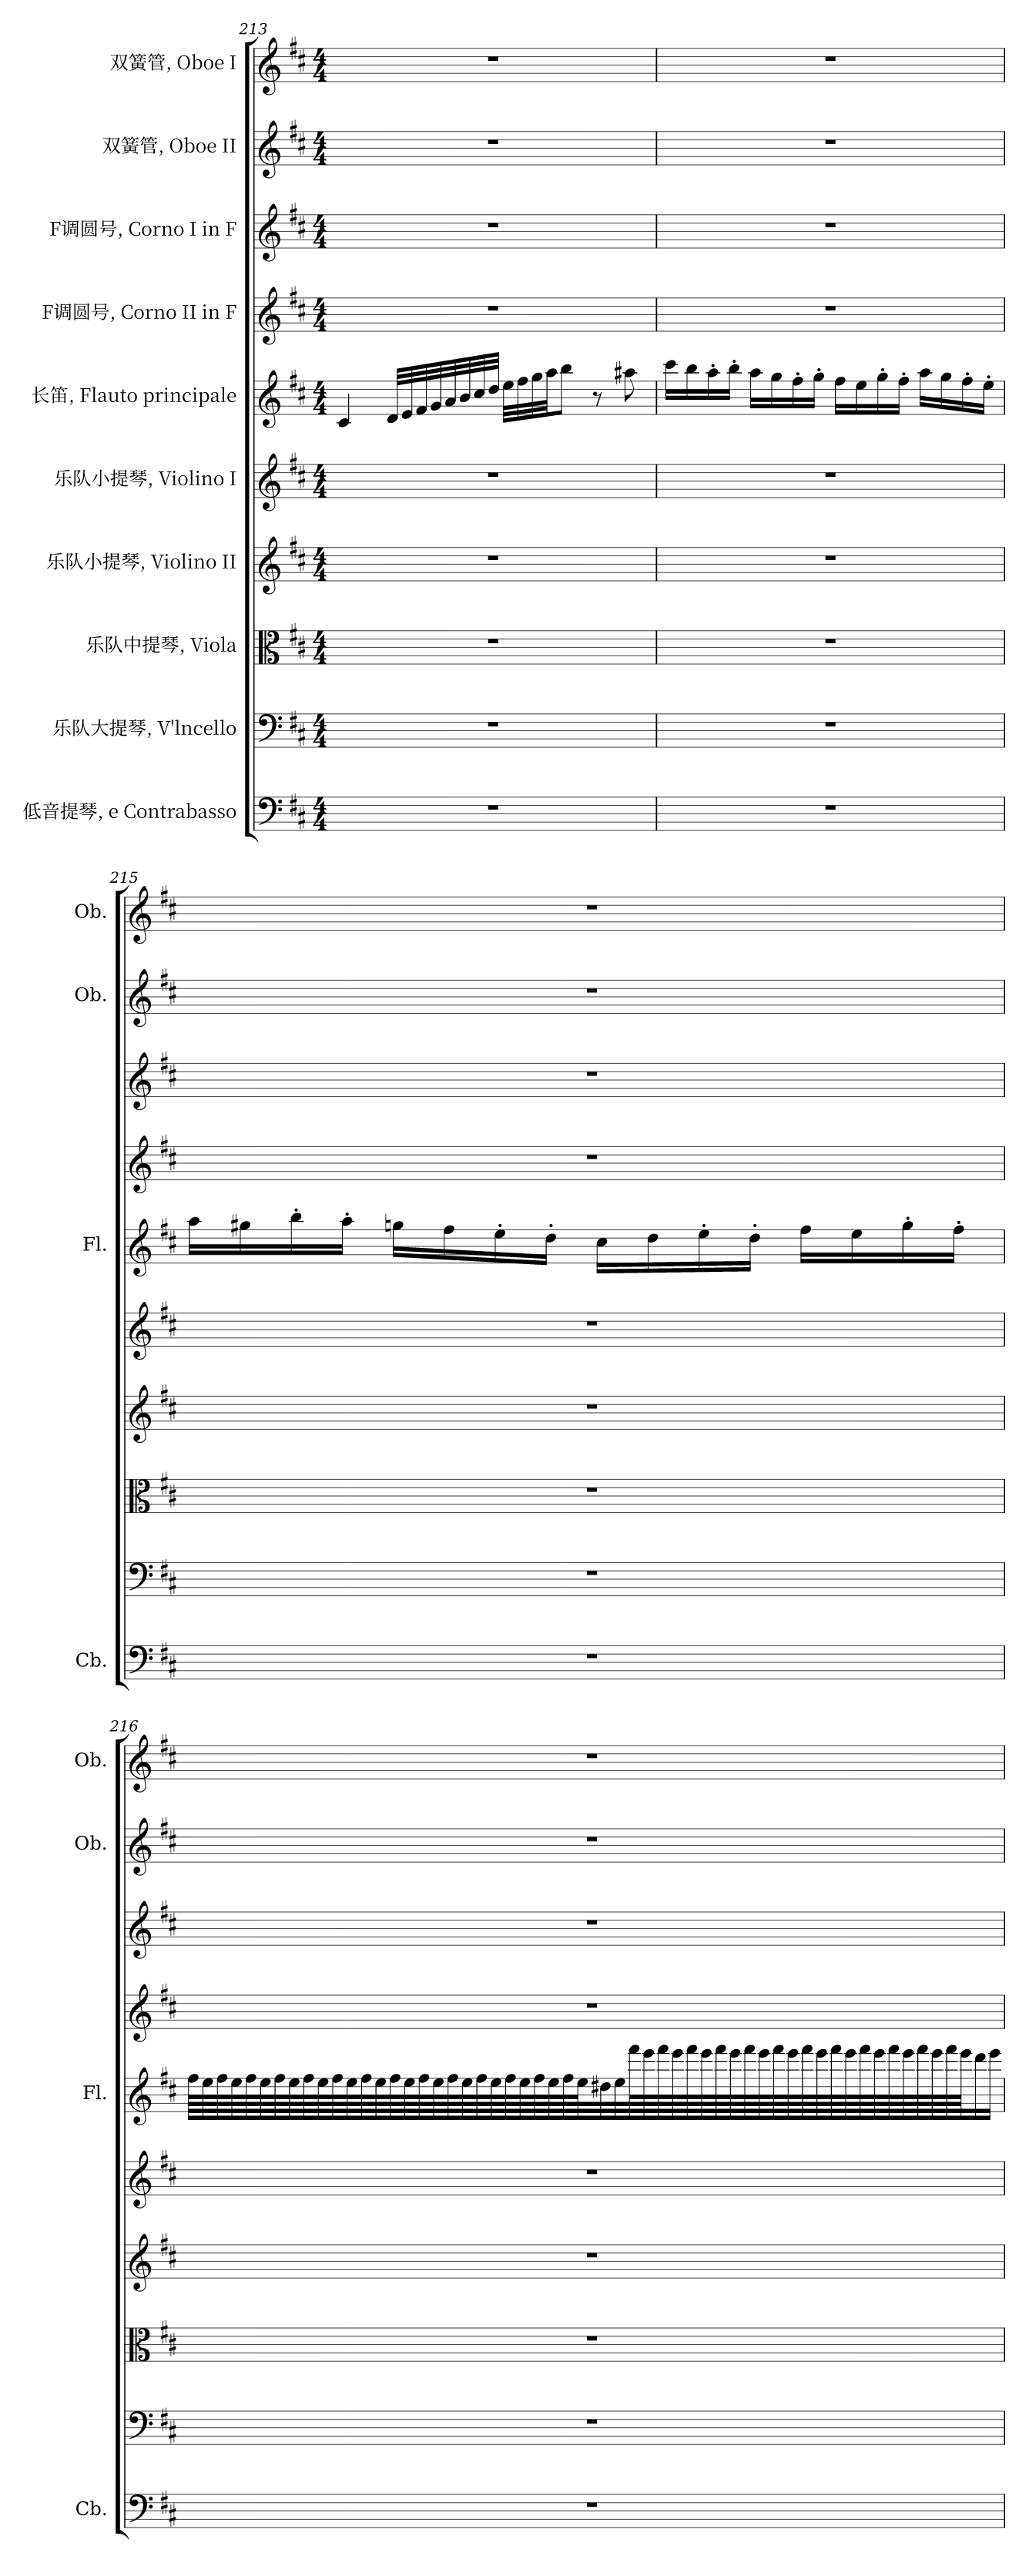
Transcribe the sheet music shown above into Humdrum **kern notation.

**kern	**kern	**kern	**kern	**kern	**kern	**kern	**kern	**kern	**kern
*part10	*part9	*part8	*part7	*part6	*part5	*part4	*part3	*part2	*part1
*staff10	*staff9	*staff8	*staff7	*staff6	*staff5	*staff4	*staff3	*staff2	*staff1
*I"低音提琴, e Contrabasso	*I"乐队大提琴, V'lncello	*I"乐队中提琴, Viola	*I"乐队小提琴, Violino II	*I"乐队小提琴, Violino I	*I"长笛, Flauto principale	*I"F调圆号, Corno II in F	*I"F调圆号, Corno I in F	*I"双簧管, Oboe II	*I"双簧管, Oboe I
*I'Cb.	*	*	*	*	*I'Fl.	*	*	*I'Ob.	*I'Ob.
!!LO:PB:g=z
*clefF4	*clefF4	*clefC3	*clefG2	*clefG2	*clefG2	*clefG2	*clefG2	*clefG2	*clefG2
*ITrd7c12	*	*	*	*	*	*ITrd4c7	*ITrd4c7	*	*
*k[f#c#]	*k[f#c#]	*k[f#c#]	*k[f#c#]	*k[f#c#]	*k[f#c#]	*k[f#]	*k[f#]	*k[f#c#]	*k[f#c#]
*M4/4	*M4/4	*M4/4	*M4/4	*M4/4	*M4/4	*M4/4	*M4/4	*M4/4	*M4/4
*MM60	*MM60	*MM60	*MM60	*MM60	*MM60	*MM60	*MM60	*MM60	*MM60
=213	=213	=213	=213	=213	=213	=213	=213	=213	=213
1r	1r	1r	1r	1r	4c#/	1r	1r	1r	1r
.	.	.	.	.	32d/LLL	.	.	.	.
.	.	.	.	.	32e/	.	.	.	.
.	.	.	.	.	32f#/	.	.	.	.
.	.	.	.	.	32g/	.	.	.	.
.	.	.	.	.	32a/	.	.	.	.
.	.	.	.	.	32b/	.	.	.	.
.	.	.	.	.	32cc#/	.	.	.	.
.	.	.	.	.	32dd/JJJ	.	.	.	.
.	.	.	.	.	32ee\LLL	.	.	.	.
.	.	.	.	.	32ff#\	.	.	.	.
.	.	.	.	.	32gg\	.	.	.	.
.	.	.	.	.	32aa\JJ	.	.	.	.
.	.	.	.	.	8bb\J	.	.	.	.
.	.	.	.	.	8r	.	.	.	.
.	.	.	.	.	8aa#X\	.	.	.	.
=214	=214	=214	=214	=214	=214	=214	=214	=214	=214
*	*	*	*	*	*	*	*	*	*MM120
1r	1r	1r	1r	1r	16ccc#\LL	1r	1r	1r	1r
.	.	.	.	.	16bb\	.	.	.	.
.	.	.	.	.	16aa'\	.	.	.	.
.	.	.	.	.	16bb'\JJ	.	.	.	.
.	.	.	.	.	16aa\LL	.	.	.	.
.	.	.	.	.	16gg\	.	.	.	.
.	.	.	.	.	16ff#'\	.	.	.	.
.	.	.	.	.	16gg'\JJ	.	.	.	.
.	.	.	.	.	16ff#\LL	.	.	.	.
.	.	.	.	.	16ee\	.	.	.	.
.	.	.	.	.	16gg'\	.	.	.	.
.	.	.	.	.	16ff#'\JJ	.	.	.	.
.	.	.	.	.	16aa\LL	.	.	.	.
.	.	.	.	.	16gg\	.	.	.	.
.	.	.	.	.	16ff#'\	.	.	.	.
.	.	.	.	.	16ee'\JJ	.	.	.	.
!!LO:PB:g=z
=215	=215	=215	=215	=215	=215	=215	=215	=215	=215
1r	1r	1r	1r	1r	16aa\LL	1r	1r	1r	1r
.	.	.	.	.	16gg#X\	.	.	.	.
.	.	.	.	.	16bb'\	.	.	.	.
.	.	.	.	.	16aa'\JJ	.	.	.	.
.	.	.	.	.	16ggn\LL	.	.	.	.
.	.	.	.	.	16ff#\	.	.	.	.
.	.	.	.	.	16ee'\	.	.	.	.
.	.	.	.	.	16dd'\JJ	.	.	.	.
.	.	.	.	.	16cc#\LL	.	.	.	.
.	.	.	.	.	16dd\	.	.	.	.
.	.	.	.	.	16ee'\	.	.	.	.
.	.	.	.	.	16dd'\JJ	.	.	.	.
.	.	.	.	.	16ff#\LL	.	.	.	.
.	.	.	.	.	16ee\	.	.	.	.
.	.	.	.	.	16gg'\	.	.	.	.
.	.	.	.	.	16ff#'\JJ	.	.	.	.
!!LO:PB:g=z
=216	=216	=216	=216	=216	=216	=216	=216	=216	=216
*	*	*	*	*	*	*	*	*	*MM55
1r	1r	1r	1r	1r	64ff#\LLLL	1r	1r	1r	1r
.	.	.	.	.	64ee\	.	.	.	.
.	.	.	.	.	64ff#\	.	.	.	.
.	.	.	.	.	64ee\	.	.	.	.
.	.	.	.	.	64ff#\	.	.	.	.
.	.	.	.	.	64ee\	.	.	.	.
.	.	.	.	.	64ff#\	.	.	.	.
.	.	.	.	.	64ee\	.	.	.	.
.	.	.	.	.	64ff#\	.	.	.	.
.	.	.	.	.	64ee\	.	.	.	.
.	.	.	.	.	64ff#\	.	.	.	.
.	.	.	.	.	64ee\	.	.	.	.
.	.	.	.	.	64ff#\	.	.	.	.
.	.	.	.	.	64ee\	.	.	.	.
.	.	.	.	.	64ff#\	.	.	.	.
.	.	.	.	.	64ee\	.	.	.	.
.	.	.	.	.	64ff#\	.	.	.	.
.	.	.	.	.	64ee\	.	.	.	.
.	.	.	.	.	64ff#\	.	.	.	.
.	.	.	.	.	64ee\	.	.	.	.
.	.	.	.	.	64ff#\	.	.	.	.
.	.	.	.	.	64ee\	.	.	.	.
.	.	.	.	.	64ff#\	.	.	.	.
.	.	.	.	.	64ee\	.	.	.	.
.	.	.	.	.	64ff#\	.	.	.	.
.	.	.	.	.	64ee\	.	.	.	.
.	.	.	.	.	64ff#\	.	.	.	.
.	.	.	.	.	64ee\J	.	.	.	.
.	.	.	.	.	32dd#X\	.	.	.	.
.	.	.	.	.	32ee\	.	.	.	.
.	.	.	.	.	64fff#\L	.	.	.	.
.	.	.	.	.	64eee\	.	.	.	.
.	.	.	.	.	64fff#\	.	.	.	.
.	.	.	.	.	64eee\	.	.	.	.
.	.	.	.	.	64fff#\	.	.	.	.
.	.	.	.	.	64eee\	.	.	.	.
.	.	.	.	.	64fff#\	.	.	.	.
.	.	.	.	.	64eee\	.	.	.	.
.	.	.	.	.	64fff#\	.	.	.	.
.	.	.	.	.	64eee\	.	.	.	.
.	.	.	.	.	64fff#\	.	.	.	.
.	.	.	.	.	64eee\	.	.	.	.
.	.	.	.	.	64fff#\	.	.	.	.
.	.	.	.	.	64eee\	.	.	.	.
.	.	.	.	.	64fff#\	.	.	.	.
.	.	.	.	.	64eee\	.	.	.	.
.	.	.	.	.	64fff#\	.	.	.	.
.	.	.	.	.	64eee\	.	.	.	.
.	.	.	.	.	64fff#\	.	.	.	.
.	.	.	.	.	64eee\	.	.	.	.
.	.	.	.	.	64fff#\	.	.	.	.
.	.	.	.	.	64eee\	.	.	.	.
.	.	.	.	.	64fff#\	.	.	.	.
.	.	.	.	.	64eee\JJ	.	.	.	.
.	.	.	.	.	16ddd\	.	.	.	.
.	.	.	.	.	16eee\JJ	.	.	.	.
=	=	=	=	=	=	=	=	=	=
*-	*-	*-	*-	*-	*-	*-	*-	*-	*-
